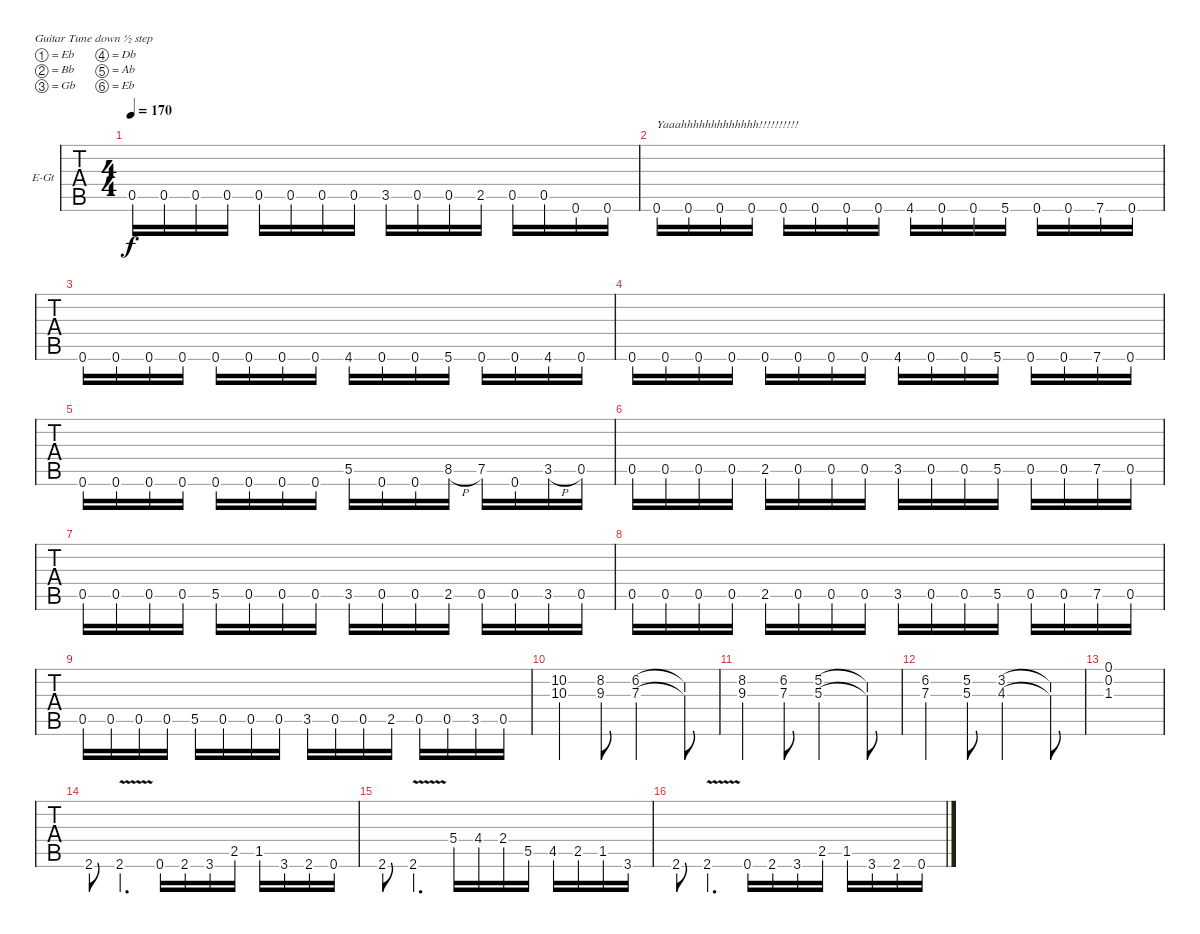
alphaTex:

\bracketExtendMode groupsimilarinstruments
\firstSystemTrackNameOrientation horizontal
\otherSystemsTrackNameOrientation horizontal
\track ("Guitare lead - Yngwie Malmsteen" "E-Gt") {instrument overdrivenguitar}
\staff {tabs}
\tuning (Eb4 Bb3 Gb3 Db3 Ab2 Eb2)
\ts (4 4)
\tempo 170
\clef g2
\ks c
0.5.16{dy f} 0.5.16 0.5.16 0.5.16 0.5.16 0.5.16 0.5.16 0.5.16 3.5.16 0.5.16 0.5.16 2.5.16 0.5.16 0.5.16 0.6.16 0.6.16 |
0.6.16{txt "Yaaahhhhhhhhhhhhh!!!!!!!!!!"} 0.6.16 0.6.16 0.6.16 0.6.16 0.6.16 0.6.16 0.6.16 4.6.16 0.6.16 0.6.16 5.6.16 0.6.16 0.6.16 7.6.16 0.6.16 |
0.6.16 0.6.16 0.6.16 0.6.16 0.6.16 0.6.16 0.6.16 0.6.16 4.6.16 0.6.16 0.6.16 5.6.16 0.6.16 0.6.16 4.6.16 0.6.16 |
0.6.16 0.6.16 0.6.16 0.6.16 0.6.16 0.6.16 0.6.16 0.6.16 4.6.16 0.6.16 0.6.16 5.6.16 0.6.16 0.6.16 7.6.16 0.6.16 |
0.6.16 0.6.16 0.6.16 0.6.16 0.6.16 0.6.16 0.6.16 0.6.16 5.5.16 0.6.16 0.6.16 8.5{h}.16 7.5.16 0.6.16 3.5{h}.16 0.5.16 |
0.5.16 0.5.16 0.5.16 0.5.16 2.5.16 0.5.16 0.5.16 0.5.16 3.5.16 0.5.16 0.5.16 5.5.16 0.5.16 0.5.16 7.5.16 0.5.16 |
0.5.16 0.5.16 0.5.16 0.5.16 5.5.16 0.5.16 0.5.16 0.5.16 3.5.16 0.5.16 0.5.16 2.5.16 0.5.16 0.5.16 3.5.16 0.5.16 |
0.5.16 0.5.16 0.5.16 0.5.16 2.5.16 0.5.16 0.5.16 0.5.16 3.5.16 0.5.16 0.5.16 5.5.16 0.5.16 0.5.16 7.5.16 0.5.16 |
0.5.16 0.5.16 0.5.16 0.5.16 5.5.16 0.5.16 0.5.16 0.5.16 3.5.16 0.5.16 0.5.16 2.5.16 0.5.16 0.5.16 3.5.16 0.5.16 |
(10.2 10.3).4 (8.2 9.3).8 (6.2 7.3).2 (6.2{t} 7.3{t}).8 |
(8.2 9.3).4 (6.2 7.3).8 (5.2 5.3).2 (5.2{t} 5.3{t}).8 |
(6.2 7.3).4 (5.2 5.3).8 (3.2 4.3).2 (3.2{t} 4.3{t}).8 |
(0.1 0.2 1.3).1 |
2.6.8 2.6{v}.4{d} 0.6.16 2.6.16 3.6.16 2.5.16 1.5.16 3.6.16 2.6.16 0.6.16 |
2.6.8 2.6{v}.4{d} 5.4.16 4.4.16 2.4.16 5.5.16 4.5.16 2.5.16 1.5.16 3.6.16 |
2.6.8 2.6{v}.4{d} 0.6.16 2.6.16 3.6.16 2.5.16 1.5.16 3.6.16 2.6.16 0.6.16
